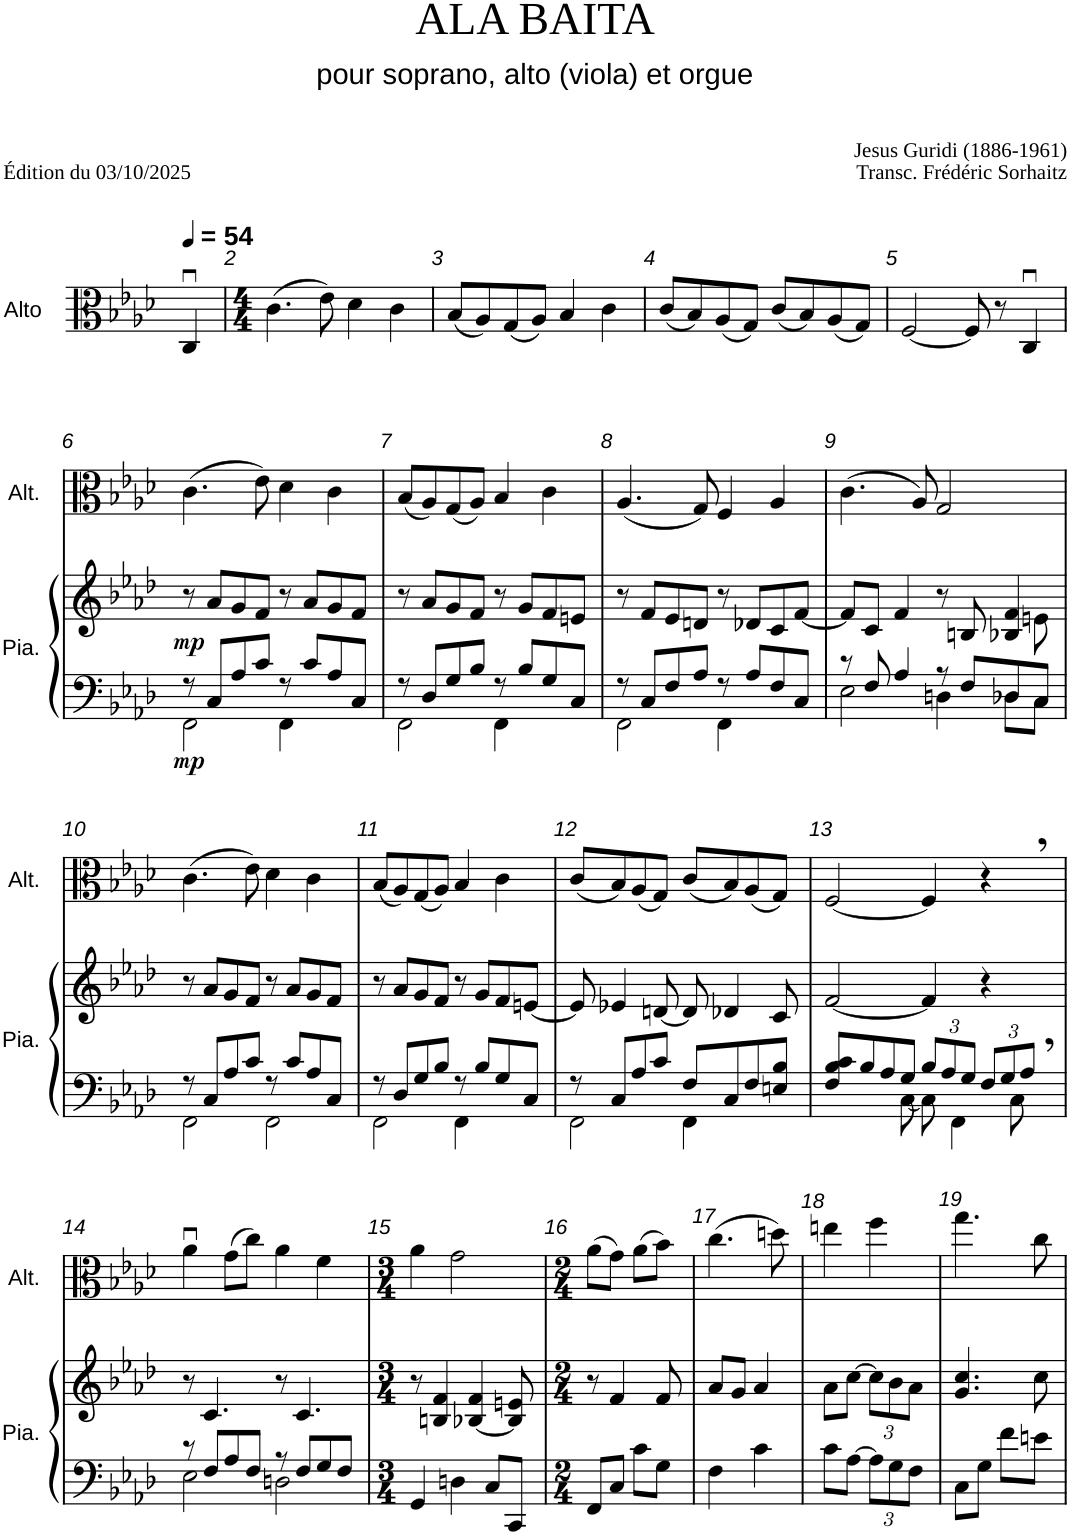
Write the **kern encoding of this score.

**kern	**kern	**dynam	**kern	**kern
*part3	*part3	*part3	*part2	*part1
*staff4	*staff3	*staff3/4	*staff2	*staff1
*I"Piano	*	*	*I"Alto	*I"Soprano
*I'Pia.	*	*	*I'Alt.	*I'S.
*stria5	*stria5	*	*	*
*clefF4	*clefG2	*	*clefC3	*clefG2
*k[b-e-a-d-]	*k[b-e-a-d-]	*	*k[b-e-a-d-]	*k[b-e-a-d-]
=1	=1	=1	=1	=1
4r	4r	.	4Cu/	4r
=2	=2	=2	=2	=2
*M4/4	*M4/4	*	*M4/4	*M4/4
1r	1r	.	(4.c\	1r
.	.	.	8e-\)	.
.	.	.	4d-\	.
.	.	.	4c\	.
=3	=3	=3	=3	=3
1r	1r	.	(8B-/L	1r
.	.	.	8A-/)	.
.	.	.	(8G/	.
.	.	.	8A-/J)	.
.	.	.	4B-/	.
.	.	.	4c\	.
=4	=4	=4	=4	=4
1r	1r	.	(8c/L	1r
.	.	.	8B-/)	.
.	.	.	(8A-/	.
.	.	.	8G/J)	.
.	.	.	(8c/L	.
.	.	.	8B-/)	.
.	.	.	(8A-/	.
.	.	.	8G/J)	.
=5	=5	=5	=5	=5
1r	1r	.	[2F/	1r
.	.	.	8F/]	.
.	.	.	8r	.
.	.	.	4Cu/	.
!!LO:LB:g=z
=6	=6	=6	=6	=6
*^	*	*	*	*
!	!	!	!LO:DY:b=2	!	!
!	!	!	!LO:DY:n=1:b	!	!
8r	2FF\	8r	mp mp	(4.c\	1r
8C/L	.	8a-/L	.	.	.
8A-/	.	8g/	.	.	.
8c/J	.	8f/J	.	8e-\)	.
8r	4FF\	8r	.	4d-\	.
8c/L	.	8a-/L	.	.	.
8A-/	4ryy	8g/	.	4c\	.
8C/J	.	8f/J	.	.	.
=7	=7	=7	=7	=7	=7
8r	2FF\	8r	.	(8B-/L	1r
8D-/L	.	8a-/L	.	8A-/)	.
8G/	.	8g/	.	(8G/	.
8B-/J	.	8f/J	.	8A-/J)	.
8r	4FF\	8r	.	4B-/	.
8B-/L	.	8g/L	.	.	.
8G/	4ryy	8f/	.	4c\	.
8C/J	.	8en/J	.	.	.
=8	=8	=8	=8	=8	=8
8r	2FF\	8r	.	(4.A-/	1r
8C/L	.	8f/L	.	.	.
8F/	.	8e-/	.	.	.
8A-/J	.	8dn/J	.	8G/)	.
8r	4FF\	8r	.	4F/	.
8A-/L	.	8d-X/L	.	.	.
8F/	4ryy	8c/	.	4A-/	.
8C/J	.	[8f/J	.	.	.
=9	=9	=9	=9	=9	=9
*	*	*^	*	*	*
8r	2E-\	8f/L]	2..ryy	.	(4.c\	1r
8F/	.	8c/J	.	.	.	.
4A-/	.	4f/	.	.	.	.
.	.	.	.	.	8A-/)	.
8r	4Dn\	8r	.	.	2G/	.
8F/L	.	8Bn/	.	.	.	.
8D-X/	8D-\L	4B-X/ 4f/	.	.	.	.
8C/J	8C\J	.	8en\	.	.	.
*	*	*v	*v	*	*	*
!!LO:LB:g=z
=10	=10	=10	=10	=10	=10
8r	2FF\	8r	.	(4.c\	1r
8C/L	.	8a-/L	.	.	.
8A-/	.	8g/	.	.	.
8c/J	.	8f/J	.	8e-\)	.
8r	2FF\	8r	.	4d-\	.
8c/L	.	8a-/L	.	.	.
8A-/	.	8g/	.	4c\	.
8C/J	.	8f/J	.	.	.
=11	=11	=11	=11	=11	=11
8r	2FF\	8r	.	(8B-/L	1r
8D-/L	.	8a-/L	.	8A-/)	.
8G/	.	8g/	.	(8G/	.
8B-/J	.	8f/J	.	8A-/J)	.
8r	4FF\	8r	.	4B-/	.
8B-/L	.	8g/L	.	.	.
8G/	4ryy	8f/	.	4c\	.
8C/J	.	[8en/J	.	.	.
=12	=12	=12	=12	=12	=12
8r	2FF\	8e/]	.	(8c/L	1r
8C/L	.	4e-X/	.	8B-/)	.
8A-/	.	.	.	(8A-/	.
8c/J	.	[8dn/	.	8G/J)	.
8F/L	4FF\	8d/]	.	(8c/L	.
8C/	.	4d-X/	.	8B-/)	.
8F/	4ryy	.	.	(8A-/	.
8En/ 8B-/J	.	8c/	.	8G/J)	.
=13	=13	=13	=13	=13	=13
8F/ 8B-/ 8c/L	4.ryy	[2f/	.	[2F/	1r
8B-/	.	.	.	.	.
8A-/	.	.	.	.	.
8G/J	[8C\	.	.	.	.
*Xbrackettup	*	*	*	*	*
12B-/L	8C\]	4f/]	.	4F/]	.
12A-/	.	.	.	.	.
.	4FF\	.	.	.	.
12G/J	.	.	.	.	.
12F/L	.	4r	.	4r	.
12G/	.	.	.	.	.
.	8C\	.	.	.	.
12A-,/J	.	.	.	.	.
!!LO:LB:g=z
=14	=14	=14	=14	=14	=14
8r	2E-\	8r	.	4a-u\	1r
8F/L	.	4.c/	.	.	.
8A-/	.	.	.	(8g\L	.
8F/J	.	.	.	8cc\J)	.
8r	2Dn\	8r	.	4a-\	.
8F/L	.	4.c/	.	.	.
8G/	.	.	.	4f\	.
8F/J	.	.	.	.	.
*v	*v	*	*	*	*
=15	=15	=15	=15	=15
*M3/4	*M3/4	*	*M3/4	*M3/4
4GG/	8r	.	4a-\	2.r
.	4Bn/ 4f/	.	.	.
4Dn\	.	.	2g\	.
.	[4B-X/ 4f/	.	.	.
8C/L	.	.	.	.
8CC/J	8B-/] 8en/	.	.	.
=16	=16	=16	=16	=16
*M2/4	*M2/4	*	*M2/4	*M2/4
8FF/L	8r	.	(8a-\L	2r
8C/J	4f/	.	8g\J)	.
8c\L	.	.	(8a-\L	.
8G\J	8f/	.	8b-\J)	.
=17	=17	=17	=17	=17
4F\	8a-/L	.	(4.cc\	2r
.	8g/J	.	.	.
4c\	4a-/	.	.	.
.	.	.	8ddn\)	.
=18	=18	=18	=18	=18
8c\L	8a-\L	.	4een\	2r
[8A-\J	[8cc\J	.	.	.
*	*Xbrackettup	*	*	*
12A-\L]	12cc\L]	.	4ff\	.
12G\	12b-\	.	.	.
12F\J	12a-\J	.	.	.
=19	=19	=19	=19	=19
8C\L	4.g/ 4.cc/	.	4.gg\	2r
8G\J	.	.	.	.
8f\L	.	.	.	.
8en\J	8cc\	.	8cc\	.
=	=	=	=	=
*-	*-	*-	*-	*-
